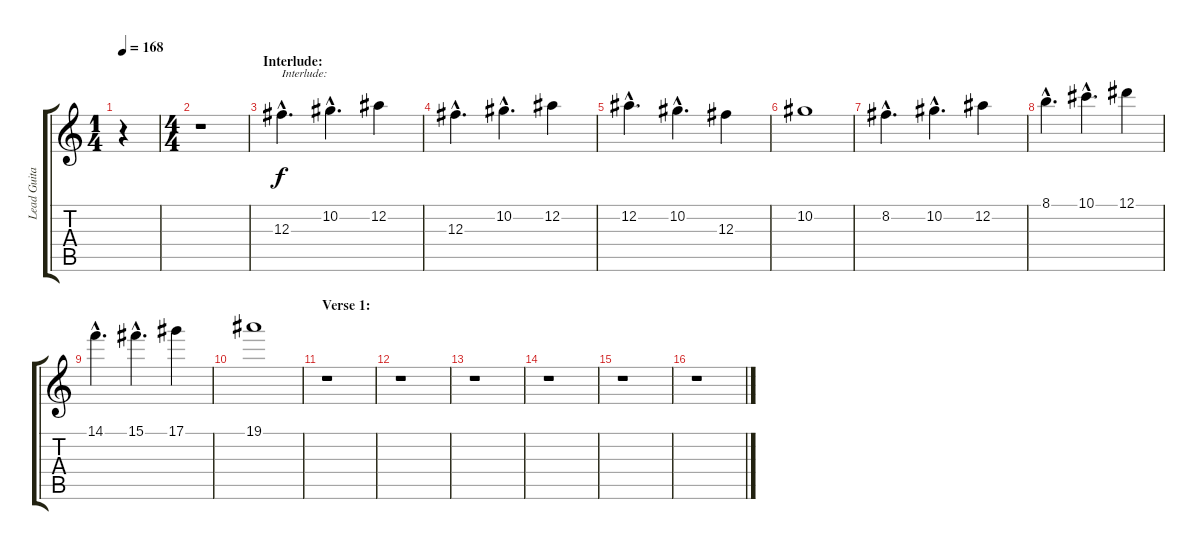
\track ("Lead Guitar 2" "Lead Guita") {instrument distortionguitar}
\staff {score tabs}
\tuning (Eb4 Bb3 Gb3 Db3 Ab2 Eb2) {hide}
\ts (1 4)
\tempo 168
\clef g2
\ks c
r.4{dy f instrument distortionguitar} |
\ts (4 4)
r.1 |
\section ("" "Interlude:")
12.3{hac}.4{d txt "Interlude:"} 10.2{hac}.4{d} 12.2.4 |
12.3{hac}.4{d} 10.2{hac}.4{d} 12.2.4 |
12.2{hac}.4{d} 10.2{hac}.4{d} 12.3.4 |
10.2.1 |
8.2{hac}.4{d} 10.2{hac}.4{d} 12.2.4 |
8.1{hac}.4{d} 10.1{hac}.4{d} 12.1.4 |
14.1{hac}.4{d} 15.1{hac}.4{d} 17.1.4 |
19.1.1 |
\section ("" "Verse 1:")
r.1 |
r.1 |
r.1 |
r.1 |
r.1 |
r.1
